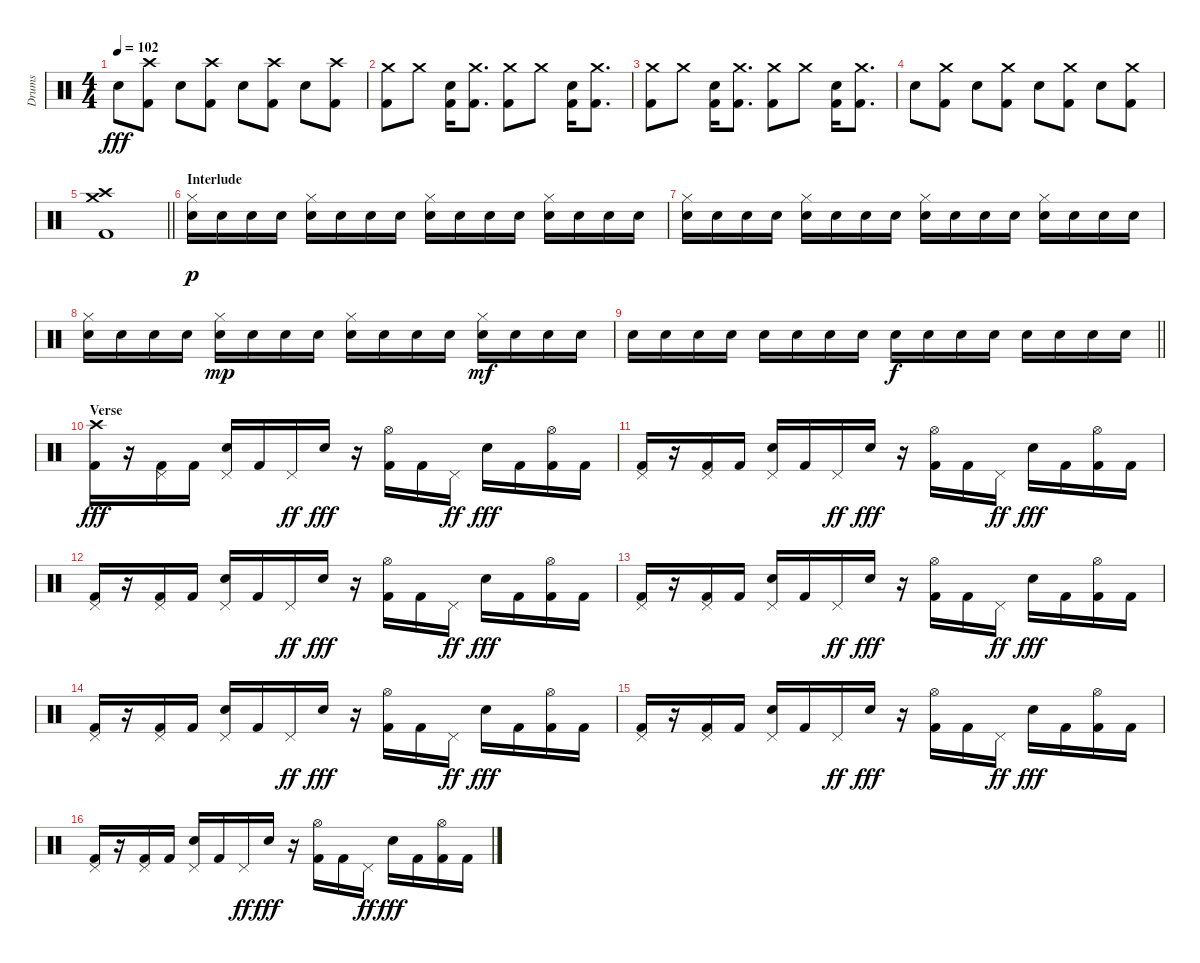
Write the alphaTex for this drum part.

\track ("Drums" "Drums") {instrument percussion}
\staff {score}
\articulation defaults
\ts (4 4)
\tempo 102
\clef neutral
\ks c "Snare (hit) 2".8{dy fff}
("Crash high (hit)" "Kick (hit) 2").8 "Snare (hit) 2".8 ("Crash high (hit)" "Kick (hit) 2").8 "Snare (hit) 2".8 ("Crash high (hit)" "Kick (hit) 2").8 "Snare (hit) 2".8 ("Crash high (hit)" "Kick (hit) 2").8 |
("Crash medium (hit)" "Kick (hit) 2").8 "Crash medium (hit)".8 ("Snare (hit) 2" "Kick (hit) 2").16 ("Crash medium (hit)" "Kick (hit) 2").8{d} ("Crash medium (hit)" "Kick (hit) 2").8 "Crash medium (hit)".8 ("Snare (hit) 2" "Kick (hit) 2").16 ("Crash medium (hit)" "Kick (hit) 2").8{d} |
("Crash medium (hit)" "Kick (hit) 2").8 "Crash medium (hit)".8 ("Snare (hit) 2" "Kick (hit) 2").16 ("Crash medium (hit)" "Kick (hit) 2").8{d} ("Crash medium (hit)" "Kick (hit) 2").8 "Crash medium (hit)".8 ("Snare (hit) 2" "Kick (hit) 2").16 ("Crash medium (hit)" "Kick (hit) 2").8{d} |
"Snare (hit) 2".8 ("Crash medium (hit)" "Kick (hit) 2").8 "Snare (hit) 2".8 ("Crash medium (hit)" "Kick (hit) 2").8 "Snare (hit) 2".8 ("Crash medium (hit)" "Kick (hit) 2").8 "Snare (hit) 2".8 ("Crash medium (hit)" "Kick (hit) 2").8 |
\barLineRight lightlight
("Crash medium (hit)" "Crash high (hit)" "Kick (hit) 2").1{volume 13} |
\section ("" "Interlude")
("Hi-Hat (closed)" "Snare (hit) 2").16{dy p} "Snare (hit) 2".16 "Snare (hit) 2".16 "Snare (hit) 2".16 ("Hi-Hat (closed)" "Snare (hit) 2").16 "Snare (hit) 2".16 "Snare (hit) 2".16 "Snare (hit) 2".16 ("Hi-Hat (closed)" "Snare (hit) 2").16 "Snare (hit) 2".16 "Snare (hit) 2".16 "Snare (hit) 2".16 ("Hi-Hat (closed)" "Snare (hit) 2").16 "Snare (hit) 2".16 "Snare (hit) 2".16 "Snare (hit) 2".16 |
("Hi-Hat (closed)" "Snare (hit) 2").16 "Snare (hit) 2".16 "Snare (hit) 2".16 "Snare (hit) 2".16 ("Hi-Hat (closed)" "Snare (hit) 2").16 "Snare (hit) 2".16 "Snare (hit) 2".16 "Snare (hit) 2".16 ("Hi-Hat (closed)" "Snare (hit) 2").16 "Snare (hit) 2".16 "Snare (hit) 2".16 "Snare (hit) 2".16 ("Hi-Hat (closed)" "Snare (hit) 2").16 "Snare (hit) 2".16 "Snare (hit) 2".16 "Snare (hit) 2".16 |
("Hi-Hat (closed)" "Snare (hit) 2").16 "Snare (hit) 2".16 "Snare (hit) 2".16 "Snare (hit) 2".16 ("Hi-Hat (closed)" "Snare (hit) 2").16{dy mp} "Snare (hit) 2".16 "Snare (hit) 2".16 "Snare (hit) 2".16 ("Hi-Hat (closed)" "Snare (hit) 2").16 "Snare (hit) 2".16 "Snare (hit) 2".16 "Snare (hit) 2".16 ("Hi-Hat (closed)" "Snare (hit) 2").16{dy mf} "Snare (hit) 2".16 "Snare (hit) 2".16 "Snare (hit) 2".16 |
\barLineRight lightlight "Snare (hit) 2".16 "Snare (hit) 2".16 "Snare (hit) 2".16 "Snare (hit) 2".16 "Snare (hit) 2".16 "Snare (hit) 2".16 "Snare (hit) 2".16 "Snare (hit) 2".16 "Snare (hit) 2".16{dy f} "Snare (hit) 2".16 "Snare (hit) 2".16 "Snare (hit) 2".16 "Snare (hit) 2".16 "Snare (hit) 2".16 "Snare (hit) 2".16 "Snare (hit) 2".16
|
\section ("" "Verse")
("Crash high (hit)" "Kick (hit) 2").16{dy fff} r.16 ("Pedal Hi-Hat (hit)" "Kick (hit) 2").16 "Kick (hit) 2".16 ("Pedal Hi-Hat (hit)" "Snare (hit) 2").16 "Kick (hit) 2".16 "Pedal Hi-Hat (hit)".16{dy ff} "Snare (hit) 2".16{dy fff} r.16 ("Hi-Hat (open)" "Kick (hit) 2").16 "Kick (hit) 2".16 "Pedal Hi-Hat (hit)".16{dy ff} "Snare (hit) 2".16{dy fff} "Kick (hit) 2".16 ("Hi-Hat (open)" "Kick (hit) 2").16 "Kick (hit) 2".16 |
("Pedal Hi-Hat (hit)" "Kick (hit) 2").16 r.16 ("Pedal Hi-Hat (hit)" "Kick (hit) 2").16 "Kick (hit) 2".16 ("Pedal Hi-Hat (hit)" "Snare (hit) 2").16 "Kick (hit) 2".16 "Pedal Hi-Hat (hit)".16{dy ff} "Snare (hit) 2".16{dy fff} r.16 ("Hi-Hat (open)" "Kick (hit) 2").16 "Kick (hit) 2".16 "Pedal Hi-Hat (hit)".16{dy ff} "Snare (hit) 2".16{dy fff} "Kick (hit) 2".16 ("Hi-Hat (open)" "Kick (hit) 2").16 "Kick (hit) 2".16 |
("Pedal Hi-Hat (hit)" "Kick (hit) 2").16 r.16 ("Pedal Hi-Hat (hit)" "Kick (hit) 2").16 "Kick (hit) 2".16 ("Pedal Hi-Hat (hit)" "Snare (hit) 2").16 "Kick (hit) 2".16 "Pedal Hi-Hat (hit)".16{dy ff} "Snare (hit) 2".16{dy fff} r.16 ("Hi-Hat (open)" "Kick (hit) 2").16 "Kick (hit) 2".16 "Pedal Hi-Hat (hit)".16{dy ff} "Snare (hit) 2".16{dy fff} "Kick (hit) 2".16 ("Hi-Hat (open)" "Kick (hit) 2").16 "Kick (hit) 2".16 |
("Pedal Hi-Hat (hit)" "Kick (hit) 2").16 r.16 ("Pedal Hi-Hat (hit)" "Kick (hit) 2").16 "Kick (hit) 2".16 ("Pedal Hi-Hat (hit)" "Snare (hit) 2").16 "Kick (hit) 2".16 "Pedal Hi-Hat (hit)".16{dy ff} "Snare (hit) 2".16{dy fff} r.16 ("Hi-Hat (open)" "Kick (hit) 2").16 "Kick (hit) 2".16 "Pedal Hi-Hat (hit)".16{dy ff} "Snare (hit) 2".16{dy fff} "Kick (hit) 2".16 ("Hi-Hat (open)" "Kick (hit) 2").16 "Kick (hit) 2".16 |
("Pedal Hi-Hat (hit)" "Kick (hit) 2").16 r.16 ("Pedal Hi-Hat (hit)" "Kick (hit) 2").16 "Kick (hit) 2".16 ("Pedal Hi-Hat (hit)" "Snare (hit) 2").16 "Kick (hit) 2".16 "Pedal Hi-Hat (hit)".16{dy ff} "Snare (hit) 2".16{dy fff} r.16 ("Hi-Hat (open)" "Kick (hit) 2").16 "Kick (hit) 2".16 "Pedal Hi-Hat (hit)".16{dy ff} "Snare (hit) 2".16{dy fff} "Kick (hit) 2".16 ("Hi-Hat (open)" "Kick (hit) 2").16 "Kick (hit) 2".16 |
("Pedal Hi-Hat (hit)" "Kick (hit) 2").16 r.16 ("Pedal Hi-Hat (hit)" "Kick (hit) 2").16 "Kick (hit) 2".16 ("Pedal Hi-Hat (hit)" "Snare (hit) 2").16 "Kick (hit) 2".16 "Pedal Hi-Hat (hit)".16{dy ff} "Snare (hit) 2".16{dy fff} r.16 ("Hi-Hat (open)" "Kick (hit) 2").16 "Kick (hit) 2".16 "Pedal Hi-Hat (hit)".16{dy ff} "Snare (hit) 2".16{dy fff} "Kick (hit) 2".16 ("Hi-Hat (open)" "Kick (hit) 2").16 "Kick (hit) 2".16 |
("Pedal Hi-Hat (hit)" "Kick (hit) 2").16 r.16 ("Pedal Hi-Hat (hit)" "Kick (hit) 2").16 "Kick (hit) 2".16 ("Pedal Hi-Hat (hit)" "Snare (hit) 2").16 "Kick (hit) 2".16 "Pedal Hi-Hat (hit)".16{dy ff} "Snare (hit) 2".16{dy fff} r.16 ("Hi-Hat (open)" "Kick (hit) 2").16 "Kick (hit) 2".16 "Pedal Hi-Hat (hit)".16{dy ff} "Snare (hit) 2".16{dy fff} "Kick (hit) 2".16 ("Hi-Hat (open)" "Kick (hit) 2").16 "Kick (hit) 2".16
